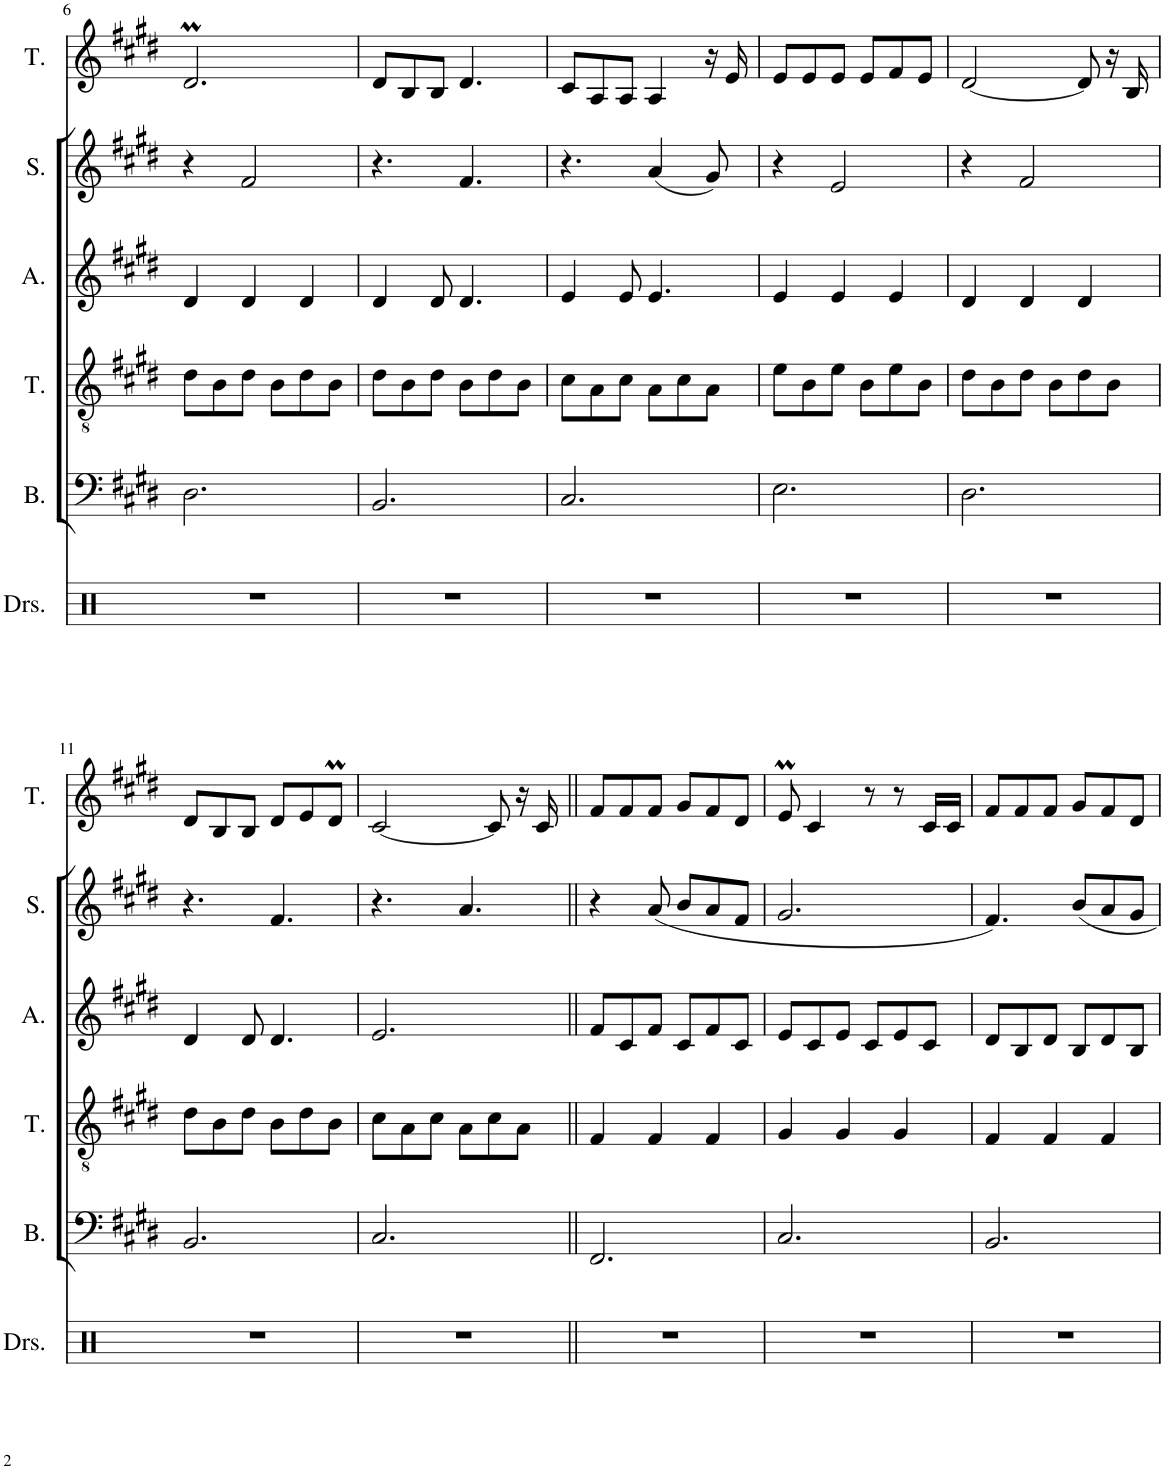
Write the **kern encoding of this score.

**kern	**kern	**kern	**kern	**kern	**kern
*part6	*part5	*part4	*part3	*part2	*part1
*staff6	*staff5	*staff4	*staff3	*staff2	*staff1
*I"Drumset	*I"Bass	*I"Tenor	*I"Alto	*I"Soprano	*I"Tenor
*I'Drs.	*I'B.	*I'T.	*I'A.	*I'S.	*I'T.
!!LO:PB:g=z
*clefX	*clefF4	*clefGv2	*clefG2	*clefG2	*clefG2
*k[]	*k[f#c#g#d#]	*k[f#c#g#d#]	*k[f#c#g#d#]	*k[f#c#g#d#]	*k[f#c#g#d#]
*M6/8	*M6/8	*M6/8	*M6/8	*M6/8	*M6/8
=6	=6	=6	=6	=6	=6
2.r	2.D#\	8d#\L	4d#/	4r	2.d#m/
.	.	8B\	.	.	.
.	.	8d#\J	4d#/	2f#/	.
.	.	8B\L	.	.	.
.	.	8d#\	4d#/	.	.
.	.	8B\J	.	.	.
=7	=7	=7	=7	=7	=7
2.r	2.BB/	8d#\L	4d#/	4.r	8d#/L
.	.	8B\	.	.	8B/
.	.	8d#\J	8d#/	.	8B/J
.	.	8B\L	4.d#/	4.f#/	4.d#/
.	.	8d#\	.	.	.
.	.	8B\J	.	.	.
=8	=8	=8	=8	=8	=8
2.r	2.C#/	8c#\L	4e/	4.r	8c#/L
.	.	8A\	.	.	8A/
.	.	8c#\J	8e/	.	8A/J
.	.	8A\L	4.e/	(4a/	4A/
.	.	8c#\	.	.	.
.	.	8A\J	.	8g#/)	16r
.	.	.	.	.	16e/
=9	=9	=9	=9	=9	=9
2.r	2.E\	8e\L	4e/	4r	8e/L
.	.	8B\	.	.	8e/
.	.	8e\J	4e/	2e/	8e/J
.	.	8B\L	.	.	8e/L
.	.	8e\	4e/	.	8f#/
.	.	8B\J	.	.	8e/J
=10	=10	=10	=10	=10	=10
2.r	2.D#\	8d#\L	4d#/	4r	[2d#/
.	.	8B\	.	.	.
.	.	8d#\J	4d#/	2f#/	.
.	.	8B\L	.	.	.
.	.	8d#\	4d#/	.	8d#/]
.	.	8B\J	.	.	16r
.	.	.	.	.	16B/
!!LO:LB:g=z
=11	=11	=11	=11	=11	=11
2.r	2.BB/	8d#\L	4d#/	4.r	8d#/L
.	.	8B\	.	.	8B/
.	.	8d#\J	8d#/	.	8B/J
.	.	8B\L	4.d#/	4.f#/	8d#/L
.	.	8d#\	.	.	8e/
.	.	8B\J	.	.	8d#m/J
=12	=12	=12	=12	=12	=12
2.r	2.C#/	8c#\L	2.e/	4.r	[2c#/
.	.	8A\	.	.	.
.	.	8c#\J	.	.	.
.	.	8A\L	.	4.a/	.
.	.	8c#\	.	.	8c#/]
.	.	8A\J	.	.	16r
.	.	.	.	.	16c#/
=13||	=13||	=13||	=13||	=13||	=13||
2.r	2.FF#/	4F#/	8f#/L	4r	8f#/L
.	.	.	8c#/	.	8f#/
.	.	4F#/	8f#/J	(8a/	8f#/J
.	.	.	8c#/L	8b/L	8g#/L
.	.	4F#/	8f#/	8a/	8f#/
.	.	.	8c#/J	8f#/J	8d#/J
=14	=14	=14	=14	=14	=14
2.r	2.C#/	4G#/	8e/L	2.g#/	8eM/
.	.	.	8c#/	.	4c#/
.	.	4G#/	8e/J	.	.
.	.	.	8c#/L	.	8r
.	.	4G#/	8e/	.	8r
.	.	.	8c#/J	.	16c#/LL
.	.	.	.	.	16c#/JJ
=15	=15	=15	=15	=15	=15
2.r	2.BB/	4F#/	8d#/L	4.f#/)	8f#/L
.	.	.	8B/	.	8f#/
.	.	4F#/	8d#/J	.	8f#/J
.	.	.	8B/L	8b/L	8g#/L
.	.	4F#/	8d#/	8a/	8f#/
.	.	.	8B/J	8g#/J	8d#/J
=	=	=	=	=	=
*-	*-	*-	*-	*-	*-
